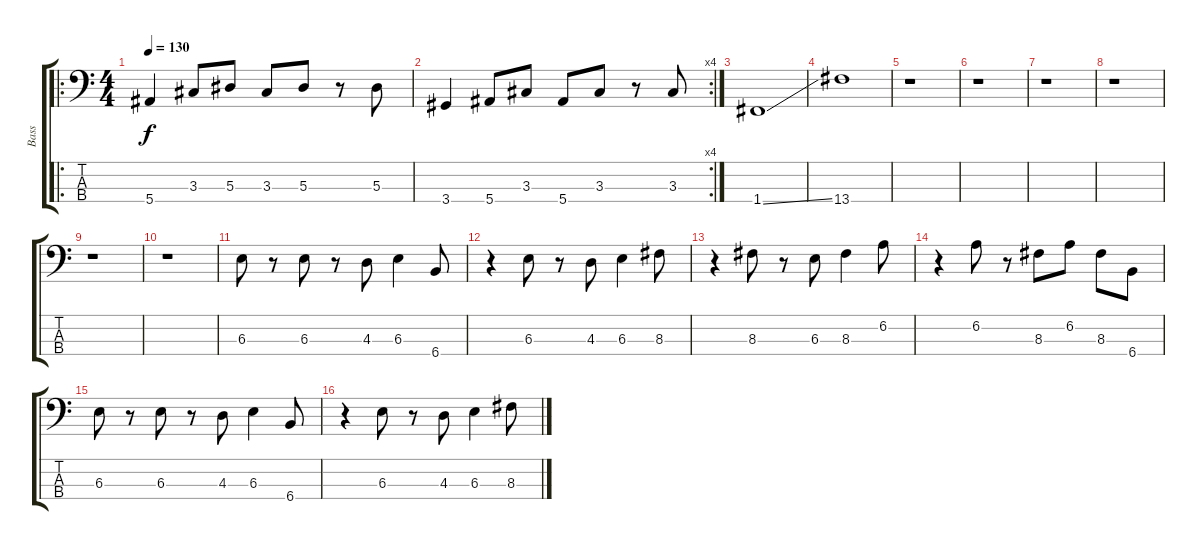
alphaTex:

\track ("Bass" "Bass") {instrument electricbassfinger}
\staff {score tabs}
\tuning (Ab2 Eb2 Bb1 F1) {hide}
\ro
\ts (4 4)
\tempo 130
\clef f4
\ks c
5.4.4{dy f} 3.3.8 5.3.8 3.3.8 5.3.8 r.8 5.3.8 |
\rc 4
3.4.4 5.4.8 3.3.8 5.4.8 3.3.8 r.8 3.3.8 |
1.4{ss}.1 |
13.4.1 |
r.1 |
r.1 |
r.1 |
r.1 |
r.1 |
r.1 |
6.3.8 r.8 6.3.8 r.8 4.3.8 6.3.4 6.4.8 |
r.4 6.3.8 r.8 4.3.8 6.3.4 8.3.8 |
r.4 8.3.8 r.8 6.3.8 8.3.4 6.2.8 |
r.4 6.2.8 r.8 8.3.8 6.2.8 8.3.8 6.4.8 |
6.3.8 r.8 6.3.8 r.8 4.3.8 6.3.4 6.4.8 |
r.4 6.3.8 r.8 4.3.8 6.3.4 8.3.8
